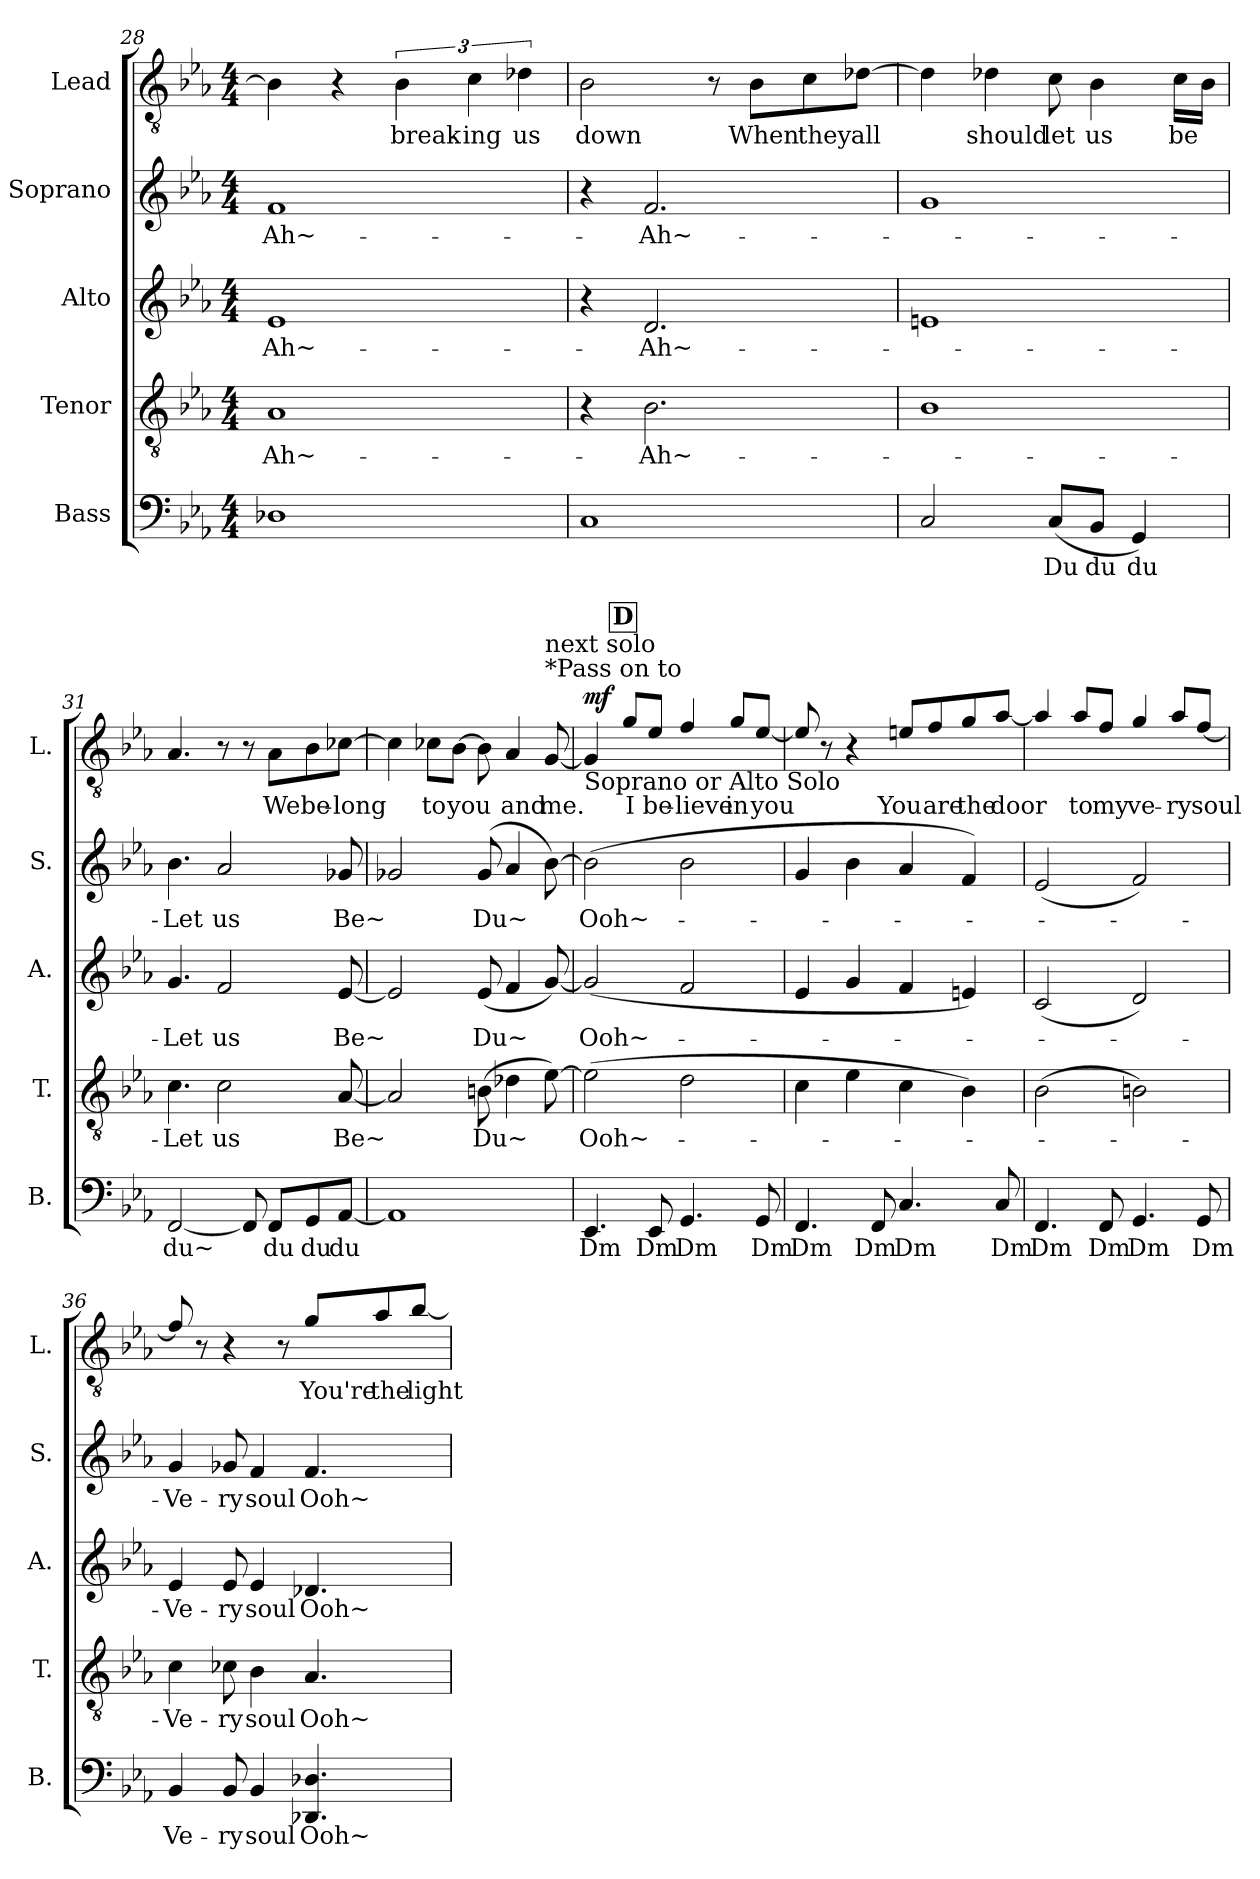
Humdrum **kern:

**kern	**text	**kern	**text	**kern	**text	**kern	**text	**kern	**text	**dynam
*part5	*part5	*part4	*part4	*part3	*part3	*part2	*part2	*part1	*part1	*part1
*staff5	*staff5	*staff4	*staff4	*staff3	*staff3	*staff2	*staff2	*staff1	*staff1	*staff1
*I"Bass	*	*I"Tenor	*	*I"Alto	*	*I"Soprano	*	*I"Lead	*	*
*I'B.	*	*I'T.	*	*I'A.	*	*I'S.	*	*I'L.	*	*
*clefF4	*	*clefGv2	*	*clefG2	*	*clefG2	*	*clefGv2	*	*
*k[b-e-a-]	*	*k[b-e-a-]	*	*k[b-e-a-]	*	*k[b-e-a-]	*	*k[b-e-a-]	*	*
*M4/4	*	*M4/4	*	*M4/4	*	*M4/4	*	*M4/4	*	*
=28	=28	=28	=28	=28	=28	=28	=28	=28	=28	=28
1D-X	.	1A-	Ah~-	1e-	Ah~-	1f	Ah~-	4B-\]	.	.
.	.	.	.	.	.	.	.	4r	.	.
.	.	.	.	.	.	.	.	6B-\	break-	.
.	.	.	.	.	.	.	.	6c\	-ing	.
.	.	.	.	.	.	.	.	6d-X\	us	.
=29	=29	=29	=29	=29	=29	=29	=29	=29	=29	=29
1C	.	4r	.	4r	.	4r	.	2B-\	down	.
.	.	2.B-\	Ah~-	2.d/	Ah~-	2.f/	Ah~-	.	.	.
.	.	.	.	.	.	.	.	8r	.	.
.	.	.	.	.	.	.	.	8B-\L	When	.
.	.	.	.	.	.	.	.	8c\	they	.
.	.	.	.	.	.	.	.	[8d-X\J	all	.
!!LO:LB:g=z
=30	=30	=30	=30	=30	=30	=30	=30	=30	=30	=30
2C/	.	1B-	.	1en	.	1g	.	4d-\]	.	.
.	.	.	.	.	.	.	.	4d-X\	should	.
(8C/L	Du	.	.	.	.	.	.	8c\	let	.
8BB-/J	du	.	.	.	.	.	.	4B-\	us	.
4GG/)	du	.	.	.	.	.	.	.	.	.
.	.	.	.	.	.	.	.	16c\LL	be	.
.	.	.	.	.	.	.	.	16B-\JJ	.	.
=31	=31	=31	=31	=31	=31	=31	=31	=31	=31	=31
[2FF/	du~	4.c\	Let	4.g/	Let	4.b-\	Let	4.A-/	.	.
.	.	2c\	us	2f/	us	2a-/	us	8r	.	.
8FF/]	.	.	.	.	.	.	.	8r	.	.
8FF/L	du	.	.	.	.	.	.	8A-\L	We	.
8GG/	du	.	.	.	.	.	.	8B-\	be-	.
[8AA-/J	du	[8A-/	Be~	[8e-/	Be~	8g-X/	Be~	[8c-X\J	-long	.
=32	=32	=32	=32	=32	=32	=32	=32	=32	=32	=32
1AA-]	.	2A-/]	.	2e-/]	.	2g-X/	.	4c-\]	.	.
.	.	.	.	.	.	.	.	8c-X\L	to	.
.	.	.	.	.	.	.	.	[8B-\J	you	.
.	.	(8Bn\	Du~	(8e-/	Du~	(8g-/	Du~	8B-\]	.	.
.	.	4d-X\	.	4f/	.	4a-/	.	4A-/	and	.
!	!	!	!	!	!	!	!	!LO:TX:a:t=*Pass on to	!	!
!	!	!	!	!	!	!	!	!LO:TX:a:t=next solo	!	!
.	.	[8e-\)	.	[8g/)	.	[8b-\)	.	[8G/	me.	.
!!LO:PB:g=z
!!LO:REH:place=s1:a:B:fs=14:t=D:qo=1
=33	=33	=33	=33	=33	=33	=33	=33	=33	=33	=33
!	!	!	!	!	!	!	!	!LO:TX:b:t=Soprano or Alto Solo	!	!
!	!	!	!	!	!	!	!	!	!	!LO:DY:a
4.EE-/	Dm	(2e-\]	Ooh~-	(2g/]	Ooh~-	(2b-\]	Ooh~-	4G/]	.	mf
.	.	.	.	.	.	.	.	8g/L	I	.
8EE-/	Dm	.	.	.	.	.	.	8e-/J	be-	.
4.GG/	Dm	2d\	.	2f/	.	2b-\	.	4f/	-lieve	.
.	.	.	.	.	.	.	.	8g/L	in	.
8GG/	Dm	.	.	.	.	.	.	[8e-/J	you	.
=34	=34	=34	=34	=34	=34	=34	=34	=34	=34	=34
4.FF/	Dm	4c\	.	4e-/	.	4g/	.	8e-/]	.	.
.	.	.	.	.	.	.	.	8r	.	.
.	.	4e-\	.	4g/	.	4b-\	.	4r	.	.
8FF/	Dm	.	.	.	.	.	.	.	.	.
4.C/	Dm	4c\	.	4f/	.	4a-/	.	8en/L	You	.
.	.	.	.	.	.	.	.	8f/	are	.
.	.	4B-\)	.	4en/)	.	4f/)	.	8g/	the	.
8C/	Dm	.	.	.	.	.	.	[8a-/J	door	.
=35	=35	=35	=35	=35	=35	=35	=35	=35	=35	=35
4.FF/	Dm	(2B-\	.	(2c/	.	(2e-/	.	4a-/]	.	.
.	.	.	.	.	.	.	.	8a-/L	to	.
8FF/	Dm	.	.	.	.	.	.	8f/J	my	.
4.GG/	Dm	2Bn\)	.	2d/)	.	2f/)	.	4g/	ve-	.
.	.	.	.	.	.	.	.	8a-/L	-ry	.
8GG/	Dm	.	.	.	.	.	.	[8f/J	soul	.
!!LO:LB:g=z
=36	=36	=36	=36	=36	=36	=36	=36	=36	=36	=36
4BB-/	Ve-	4c\	Ve-	4e-/	Ve-	4g/	Ve-	8f/]	.	.
.	.	.	.	.	.	.	.	8r	.	.
8BB-/	-ry	8c-X\	-ry	8e-/	-ry	8g-X/	-ry	4r	.	.
4BB-/	soul	4B-\	soul	4e-/	soul	4f/	soul	.	.	.
.	.	.	.	.	.	.	.	8r	.	.
4.DD-X/ 4.D-X/	Ooh~	4.A-/	Ooh~	4.d-X/	Ooh~	4.f/	Ooh~	8g/L	You're	.
.	.	.	.	.	.	.	.	8a-/	the	.
.	.	.	.	.	.	.	.	[8b-/J	-light	.
=	=	=	=	=	=	=	=	=	=	=
*-	*-	*-	*-	*-	*-	*-	*-	*-	*-	*-
